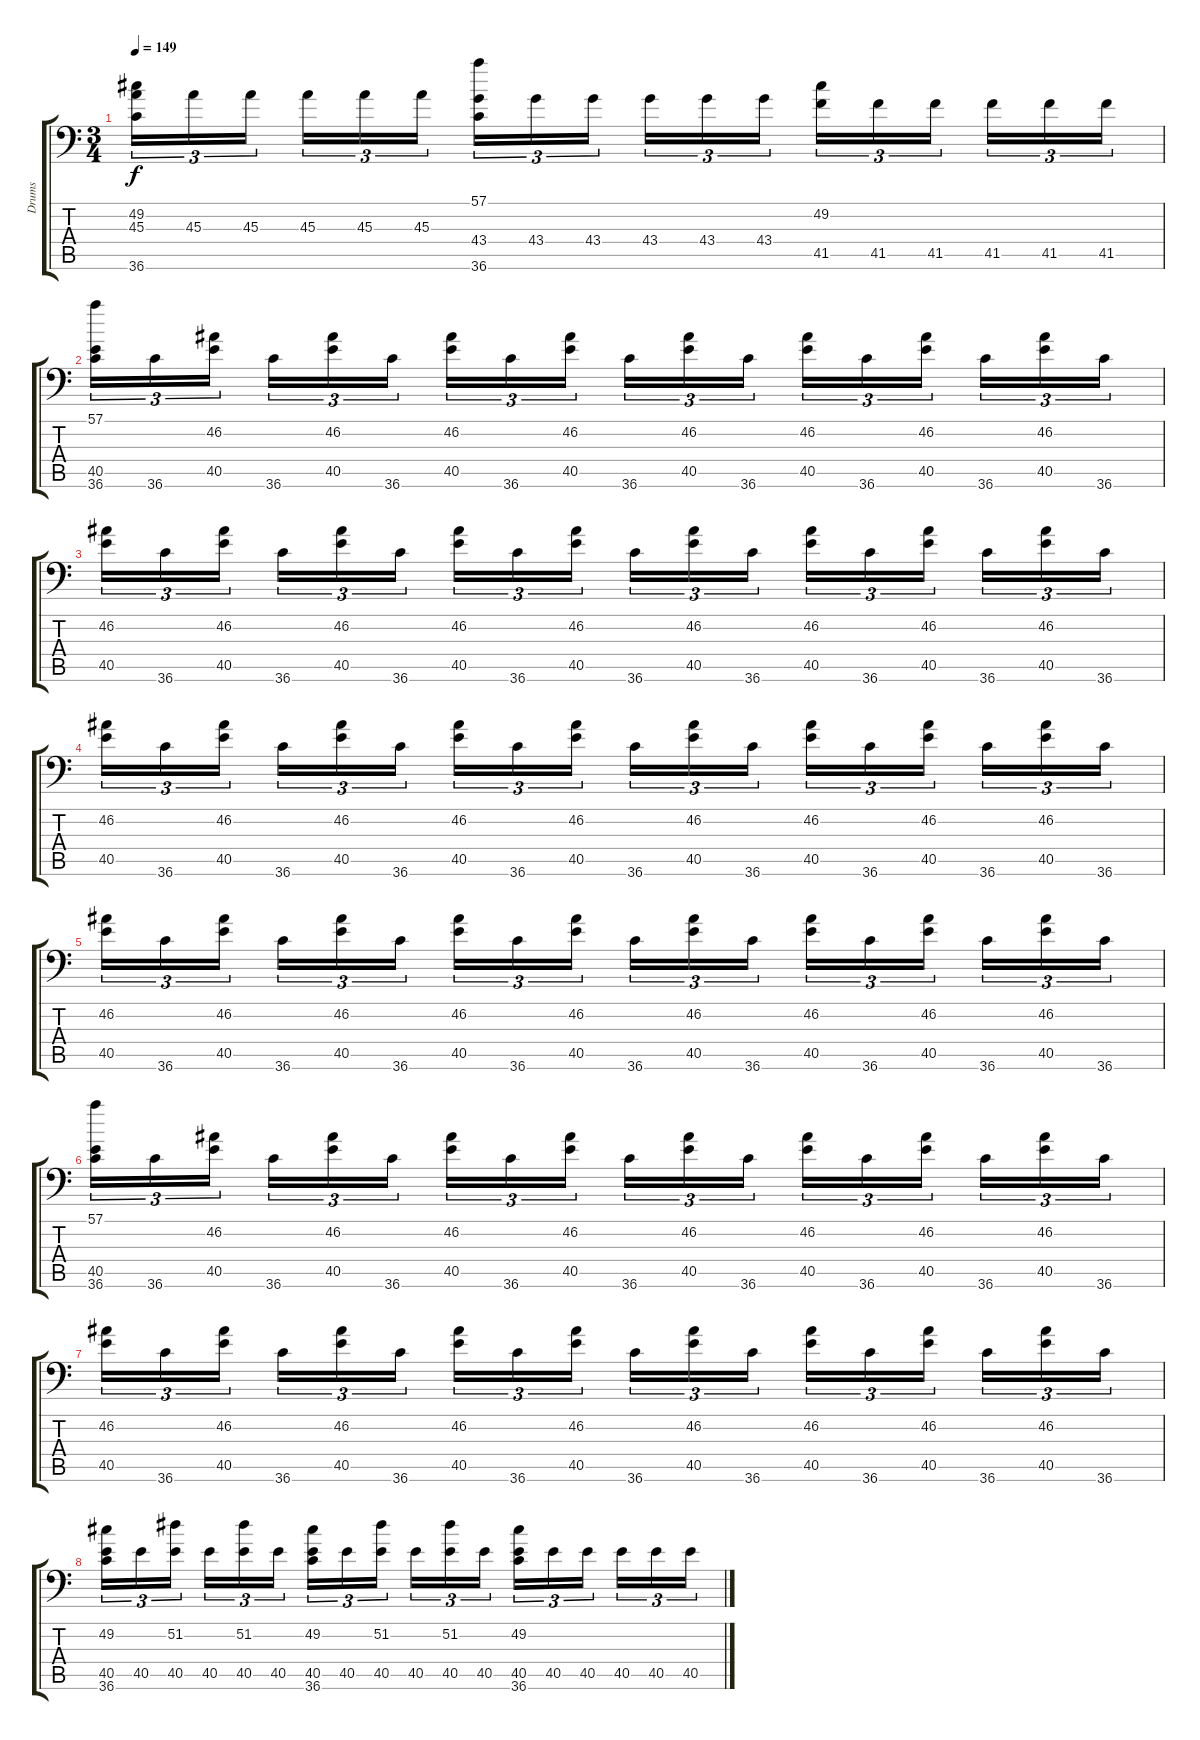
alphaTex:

\track ("Drums" "Drums") {instrument acousticgrandpiano}
\staff {score tabs}
\tuning (C-1 C-1 C-1 C-1 C-1 C-1) {hide}
\ts (3 4)
\tempo 149
\clef f4
\ks c
(49.2 45.3 36.6).16{tu (3 2) dy f} 45.3.16{tu (3 2)} 45.3.16{tu (3 2)} 45.3.16{tu (3 2)} 45.3.16{tu (3 2)} 45.3.16{tu (3 2)} (57.1 43.4 36.6).16{tu (3 2)} 43.4.16{tu (3 2)} 43.4.16{tu (3 2)} 43.4.16{tu (3 2)} 43.4.16{tu (3 2)} 43.4.16{tu (3 2)} (49.2 41.5).16{tu (3 2)} 41.5.16{tu (3 2)} 41.5.16{tu (3 2)} 41.5.16{tu (3 2)} 41.5.16{tu (3 2)} 41.5.16{tu (3 2)} |
(57.1 40.5 36.6).16{tu (3 2)} 36.6.16{tu (3 2)} (46.2 40.5).16{tu (3 2)} 36.6.16{tu (3 2)} (46.2 40.5).16{tu (3 2)} 36.6.16{tu (3 2)} (46.2 40.5).16{tu (3 2)} 36.6.16{tu (3 2)} (46.2 40.5).16{tu (3 2)} 36.6.16{tu (3 2)} (46.2 40.5).16{tu (3 2)} 36.6.16{tu (3 2)} (46.2 40.5).16{tu (3 2)} 36.6.16{tu (3 2)} (46.2 40.5).16{tu (3 2)} 36.6.16{tu (3 2)} (46.2 40.5).16{tu (3 2)} 36.6.16{tu (3 2)} |
(46.2 40.5).16{tu (3 2)} 36.6.16{tu (3 2)} (46.2 40.5).16{tu (3 2)} 36.6.16{tu (3 2)} (46.2 40.5).16{tu (3 2)} 36.6.16{tu (3 2)} (46.2 40.5).16{tu (3 2)} 36.6.16{tu (3 2)} (46.2 40.5).16{tu (3 2)} 36.6.16{tu (3 2)} (46.2 40.5).16{tu (3 2)} 36.6.16{tu (3 2)} (46.2 40.5).16{tu (3 2)} 36.6.16{tu (3 2)} (46.2 40.5).16{tu (3 2)} 36.6.16{tu (3 2)} (46.2 40.5).16{tu (3 2)} 36.6.16{tu (3 2)} |
(46.2 40.5).16{tu (3 2)} 36.6.16{tu (3 2)} (46.2 40.5).16{tu (3 2)} 36.6.16{tu (3 2)} (46.2 40.5).16{tu (3 2)} 36.6.16{tu (3 2)} (46.2 40.5).16{tu (3 2)} 36.6.16{tu (3 2)} (46.2 40.5).16{tu (3 2)} 36.6.16{tu (3 2)} (46.2 40.5).16{tu (3 2)} 36.6.16{tu (3 2)} (46.2 40.5).16{tu (3 2)} 36.6.16{tu (3 2)} (46.2 40.5).16{tu (3 2)} 36.6.16{tu (3 2)} (46.2 40.5).16{tu (3 2)} 36.6.16{tu (3 2)} |
(46.2 40.5).16{tu (3 2)} 36.6.16{tu (3 2)} (46.2 40.5).16{tu (3 2)} 36.6.16{tu (3 2)} (46.2 40.5).16{tu (3 2)} 36.6.16{tu (3 2)} (46.2 40.5).16{tu (3 2)} 36.6.16{tu (3 2)} (46.2 40.5).16{tu (3 2)} 36.6.16{tu (3 2)} (46.2 40.5).16{tu (3 2)} 36.6.16{tu (3 2)} (46.2 40.5).16{tu (3 2)} 36.6.16{tu (3 2)} (46.2 40.5).16{tu (3 2)} 36.6.16{tu (3 2)} (46.2 40.5).16{tu (3 2)} 36.6.16{tu (3 2)} |
(57.1 40.5 36.6).16{tu (3 2)} 36.6.16{tu (3 2)} (46.2 40.5).16{tu (3 2)} 36.6.16{tu (3 2)} (46.2 40.5).16{tu (3 2)} 36.6.16{tu (3 2)} (46.2 40.5).16{tu (3 2)} 36.6.16{tu (3 2)} (46.2 40.5).16{tu (3 2)} 36.6.16{tu (3 2)} (46.2 40.5).16{tu (3 2)} 36.6.16{tu (3 2)} (46.2 40.5).16{tu (3 2)} 36.6.16{tu (3 2)} (46.2 40.5).16{tu (3 2)} 36.6.16{tu (3 2)} (46.2 40.5).16{tu (3 2)} 36.6.16{tu (3 2)} |
(46.2 40.5).16{tu (3 2)} 36.6.16{tu (3 2)} (46.2 40.5).16{tu (3 2)} 36.6.16{tu (3 2)} (46.2 40.5).16{tu (3 2)} 36.6.16{tu (3 2)} (46.2 40.5).16{tu (3 2)} 36.6.16{tu (3 2)} (46.2 40.5).16{tu (3 2)} 36.6.16{tu (3 2)} (46.2 40.5).16{tu (3 2)} 36.6.16{tu (3 2)} (46.2 40.5).16{tu (3 2)} 36.6.16{tu (3 2)} (46.2 40.5).16{tu (3 2)} 36.6.16{tu (3 2)} (46.2 40.5).16{tu (3 2)} 36.6.16{tu (3 2)} |
(49.2 40.5 36.6).16{tu (3 2)} 40.5.16{tu (3 2)} (51.2 40.5).16{tu (3 2)} 40.5.16{tu (3 2)} (51.2 40.5).16{tu (3 2)} 40.5.16{tu (3 2)} (49.2 40.5 36.6).16{tu (3 2)} 40.5.16{tu (3 2)} (51.2 40.5).16{tu (3 2)} 40.5.16{tu (3 2)} (51.2 40.5).16{tu (3 2)} 40.5.16{tu (3 2)} (49.2 40.5 36.6).16{tu (3 2)} 40.5.16{tu (3 2)} 40.5.16{tu (3 2)} 40.5.16{tu (3 2)} 40.5.16{tu (3 2)} 40.5.16{tu (3 2)}
